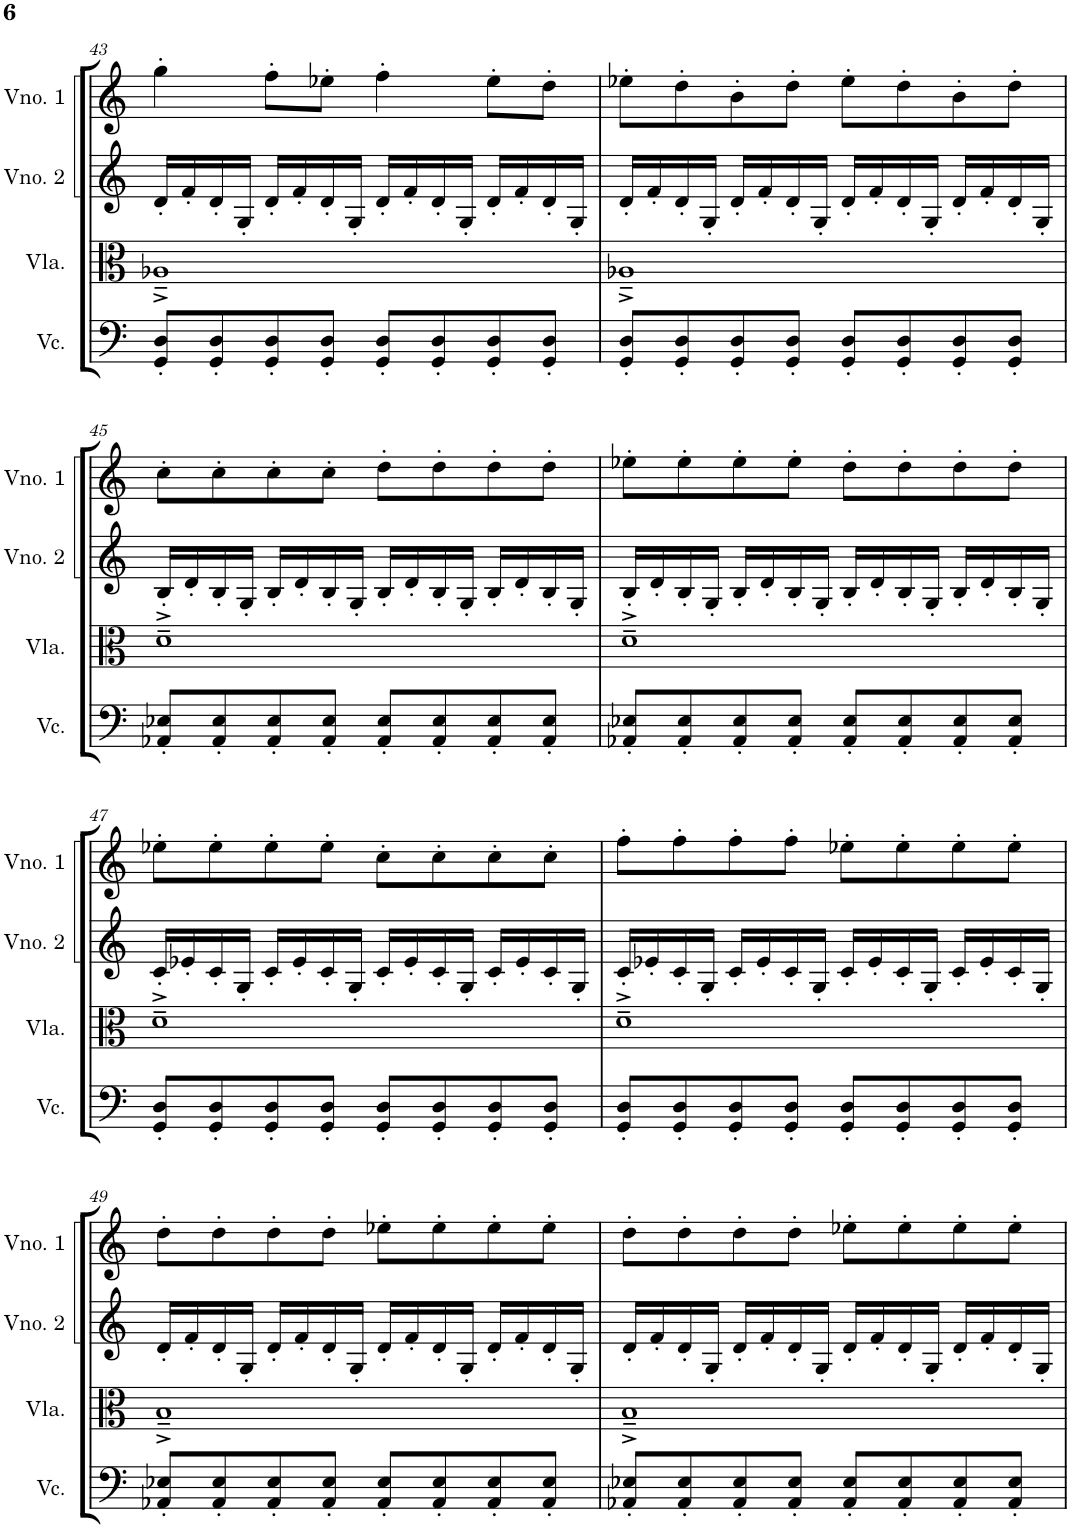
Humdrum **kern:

**kern	**kern	**kern	**kern
*part4	*part3	*part2	*part1
*staff4	*staff3	*staff2	*staff1
*I"Violoncelo	*I"Viola	*I"Violino 2	*I"Violino 1
*I'Vc.	*I'Vla.	*I'Vno. 2	*I'Vno. 1
!!LO:PB:g=z
*clefF4	*clefC3	*clefG2	*clefG2
*k[]	*k[]	*k[]	*k[]
*M4/4	*M4/4	*M4/4	*M4/4
=43	=43	=43	=43
8GG/' 8D/'L	1A-X~^	16d'/LL	4gg'\
.	.	16f'/	.
8GG/' 8D/'	.	16d'/	.
.	.	16G'/JJ	.
8GG/' 8D/'	.	16d'/LL	8ff'\L
.	.	16f'/	.
8GG/' 8D/'J	.	16d'/	8ee-X'\J
.	.	16G'/JJ	.
8GG/' 8D/'L	.	16d'/LL	4ff'\
.	.	16f'/	.
8GG/' 8D/'	.	16d'/	.
.	.	16G'/JJ	.
8GG/' 8D/'	.	16d'/LL	8ee-'\L
.	.	16f'/	.
8GG/' 8D/'J	.	16d'/	8dd'\J
.	.	16G'/JJ	.
=44	=44	=44	=44
8GG/' 8D/'L	1A-X~^	16d'/LL	8ee-X'\L
.	.	16f'/	.
8GG/' 8D/'	.	16d'/	8dd'\
.	.	16G'/JJ	.
8GG/' 8D/'	.	16d'/LL	8b'\
.	.	16f'/	.
8GG/' 8D/'J	.	16d'/	8dd'\J
.	.	16G'/JJ	.
8GG/' 8D/'L	.	16d'/LL	8ee-'\L
.	.	16f'/	.
8GG/' 8D/'	.	16d'/	8dd'\
.	.	16G'/JJ	.
8GG/' 8D/'	.	16d'/LL	8b'\
.	.	16f'/	.
8GG/' 8D/'J	.	16d'/	8dd'\J
.	.	16G'/JJ	.
!!LO:LB:g=z
=45	=45	=45	=45
8AA-X/' 8E-X/'L	1d~^	16B'/LL	8cc'\L
.	.	16d'/	.
8AA-/' 8E-/'	.	16B'/	8cc'\
.	.	16G'/JJ	.
8AA-/' 8E-/'	.	16B'/LL	8cc'\
.	.	16d'/	.
8AA-/' 8E-/'J	.	16B'/	8cc'\J
.	.	16G'/JJ	.
8AA-/' 8E-/'L	.	16B'/LL	8dd'\L
.	.	16d'/	.
8AA-/' 8E-/'	.	16B'/	8dd'\
.	.	16G'/JJ	.
8AA-/' 8E-/'	.	16B'/LL	8dd'\
.	.	16d'/	.
8AA-/' 8E-/'J	.	16B'/	8dd'\J
.	.	16G'/JJ	.
=46	=46	=46	=46
8AA-X/' 8E-X/'L	1d~^	16B'/LL	8ee-X'\L
.	.	16d'/	.
8AA-/' 8E-/'	.	16B'/	8ee-'\
.	.	16G'/JJ	.
8AA-/' 8E-/'	.	16B'/LL	8ee-'\
.	.	16d'/	.
8AA-/' 8E-/'J	.	16B'/	8ee-'\J
.	.	16G'/JJ	.
8AA-/' 8E-/'L	.	16B'/LL	8dd'\L
.	.	16d'/	.
8AA-/' 8E-/'	.	16B'/	8dd'\
.	.	16G'/JJ	.
8AA-/' 8E-/'	.	16B'/LL	8dd'\
.	.	16d'/	.
8AA-/' 8E-/'J	.	16B'/	8dd'\J
.	.	16G'/JJ	.
!!LO:LB:g=z
=47	=47	=47	=47
8GG/' 8D/'L	1d~^	16c'/LL	8ee-X'\L
.	.	16e-X'/	.
8GG/' 8D/'	.	16c'/	8ee-'\
.	.	16G'/JJ	.
8GG/' 8D/'	.	16c'/LL	8ee-'\
.	.	16e-'/	.
8GG/' 8D/'J	.	16c'/	8ee-'\J
.	.	16G'/JJ	.
8GG/' 8D/'L	.	16c'/LL	8cc'\L
.	.	16e-'/	.
8GG/' 8D/'	.	16c'/	8cc'\
.	.	16G'/JJ	.
8GG/' 8D/'	.	16c'/LL	8cc'\
.	.	16e-'/	.
8GG/' 8D/'J	.	16c'/	8cc'\J
.	.	16G'/JJ	.
=48	=48	=48	=48
8GG/' 8D/'L	1d~^	16c'/LL	8ff'\L
.	.	16e-X'/	.
8GG/' 8D/'	.	16c'/	8ff'\
.	.	16G'/JJ	.
8GG/' 8D/'	.	16c'/LL	8ff'\
.	.	16e-'/	.
8GG/' 8D/'J	.	16c'/	8ff'\J
.	.	16G'/JJ	.
8GG/' 8D/'L	.	16c'/LL	8ee-X'\L
.	.	16e-'/	.
8GG/' 8D/'	.	16c'/	8ee-'\
.	.	16G'/JJ	.
8GG/' 8D/'	.	16c'/LL	8ee-'\
.	.	16e-'/	.
8GG/' 8D/'J	.	16c'/	8ee-'\J
.	.	16G'/JJ	.
!!LO:LB:g=z
=49	=49	=49	=49
8AA-X/' 8E-X/'L	1B~^	16d'/LL	8dd'\L
.	.	16f'/	.
8AA-/' 8E-/'	.	16d'/	8dd'\
.	.	16G'/JJ	.
8AA-/' 8E-/'	.	16d'/LL	8dd'\
.	.	16f'/	.
8AA-/' 8E-/'J	.	16d'/	8dd'\J
.	.	16G'/JJ	.
8AA-/' 8E-/'L	.	16d'/LL	8ee-X'\L
.	.	16f'/	.
8AA-/' 8E-/'	.	16d'/	8ee-'\
.	.	16G'/JJ	.
8AA-/' 8E-/'	.	16d'/LL	8ee-'\
.	.	16f'/	.
8AA-/' 8E-/'J	.	16d'/	8ee-'\J
.	.	16G'/JJ	.
=50	=50	=50	=50
8AA-X/' 8E-X/'L	1B~^	16d'/LL	8dd'\L
.	.	16f'/	.
8AA-/' 8E-/'	.	16d'/	8dd'\
.	.	16G'/JJ	.
8AA-/' 8E-/'	.	16d'/LL	8dd'\
.	.	16f'/	.
8AA-/' 8E-/'J	.	16d'/	8dd'\J
.	.	16G'/JJ	.
8AA-/' 8E-/'L	.	16d'/LL	8ee-X'\L
.	.	16f'/	.
8AA-/' 8E-/'	.	16d'/	8ee-'\
.	.	16G'/JJ	.
8AA-/' 8E-/'	.	16d'/LL	8ee-'\
.	.	16f'/	.
8AA-/' 8E-/'J	.	16d'/	8ee-'\J
.	.	16G'/JJ	.
=	=	=	=
*-	*-	*-	*-
